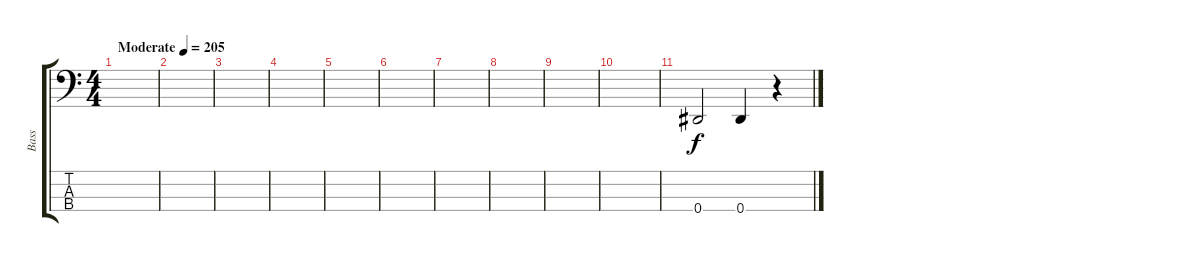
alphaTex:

\track ("Bass" "Bass") {instrument electricbassfinger}
\staff {score tabs}
\tuning (Gb2 Db2 Ab1 Eb1) {hide}
\ts (4 4)
\tempo (205 "Moderate")
\clef f4
\ks c
|
|
|
|
|
|
|
|
|
|
0.4.2 0.4.4 r.4
